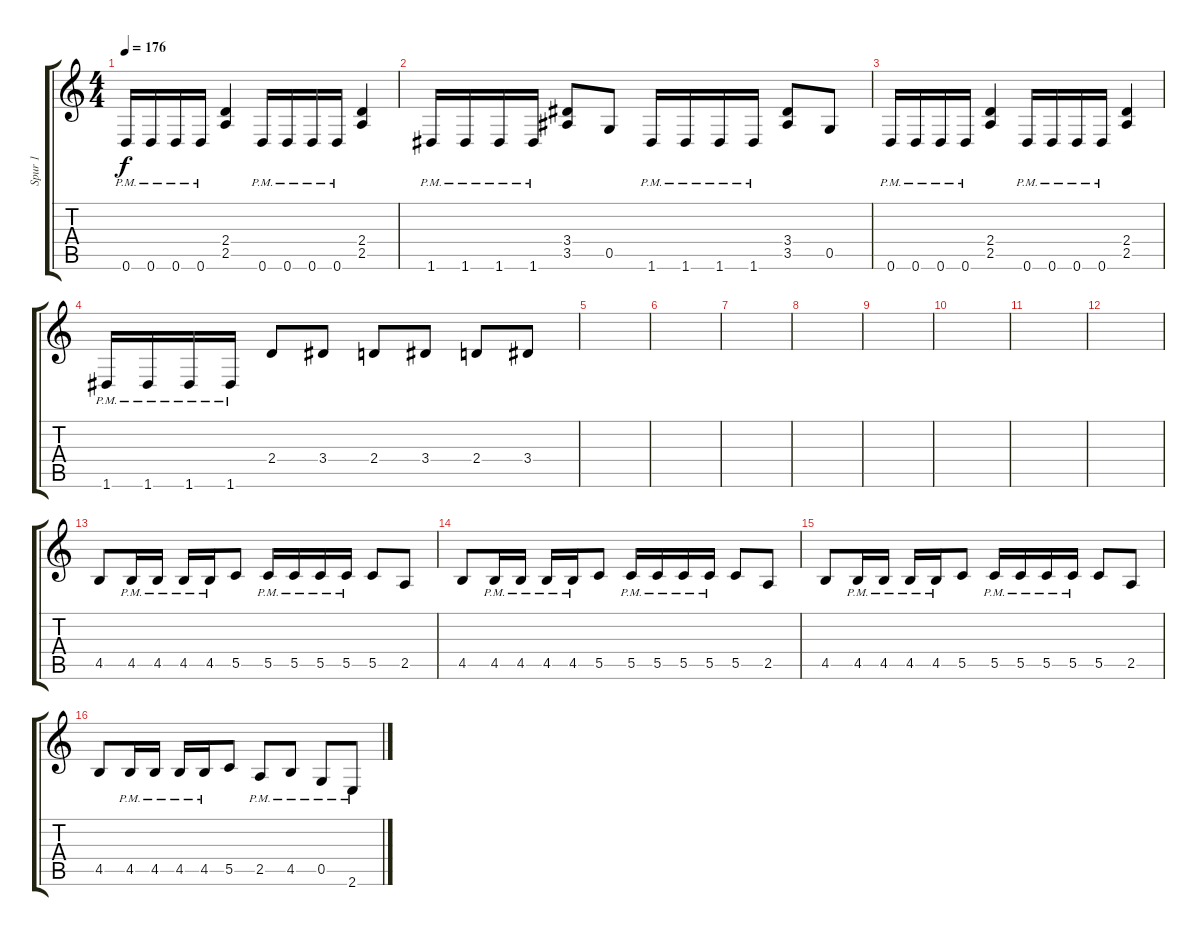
\track ("Spur 1" "Spur 1") {instrument distortionguitar}
\staff {score tabs}
\tuning (D4 A3 F3 C3 G2 D2) {hide}
\ts (4 4)
\tempo 176
\clef g2
\ks c
0.6{pm}.16{dy f} 0.6{pm}.16 0.6{pm}.16 0.6{pm}.16 (2.4 2.5).4 0.6{pm}.16 0.6{pm}.16 0.6{pm}.16 0.6{pm}.16 (2.4 2.5).4 |
1.6{pm}.16 1.6{pm}.16 1.6{pm}.16 1.6{pm}.16 (3.4 3.5).8 0.5.8 1.6{pm}.16 1.6{pm}.16 1.6{pm}.16 1.6{pm}.16 (3.4 3.5).8 0.5.8 |
0.6{pm}.16 0.6{pm}.16 0.6{pm}.16 0.6{pm}.16 (2.4 2.5).4 0.6{pm}.16 0.6{pm}.16 0.6{pm}.16 0.6{pm}.16 (2.4 2.5).4 |
1.6{pm}.16 1.6{pm}.16 1.6{pm}.16 1.6{pm}.16 2.4.8 3.4.8 2.4.8 3.4.8 2.4.8 3.4.8 |
|
|
|
|
|
|
|
|
4.5.8 4.5{pm}.16 4.5{pm}.16 4.5{pm}.16 4.5{pm}.16 5.5.8 5.5{pm}.16 5.5{pm}.16 5.5{pm}.16 5.5{pm}.16 5.5.8 2.5.8 |
4.5.8 4.5{pm}.16 4.5{pm}.16 4.5{pm}.16 4.5{pm}.16 5.5.8 5.5{pm}.16 5.5{pm}.16 5.5{pm}.16 5.5{pm}.16 5.5.8 2.5.8 |
4.5.8 4.5{pm}.16 4.5{pm}.16 4.5{pm}.16 4.5{pm}.16 5.5.8 5.5{pm}.16 5.5{pm}.16 5.5{pm}.16 5.5{pm}.16 5.5.8 2.5.8 |
4.5.8 4.5{pm}.16 4.5{pm}.16 4.5{pm}.16 4.5{pm}.16 5.5.8 2.5{pm}.8 4.5{pm}.8 0.5{pm}.8 2.6{pm}.8
